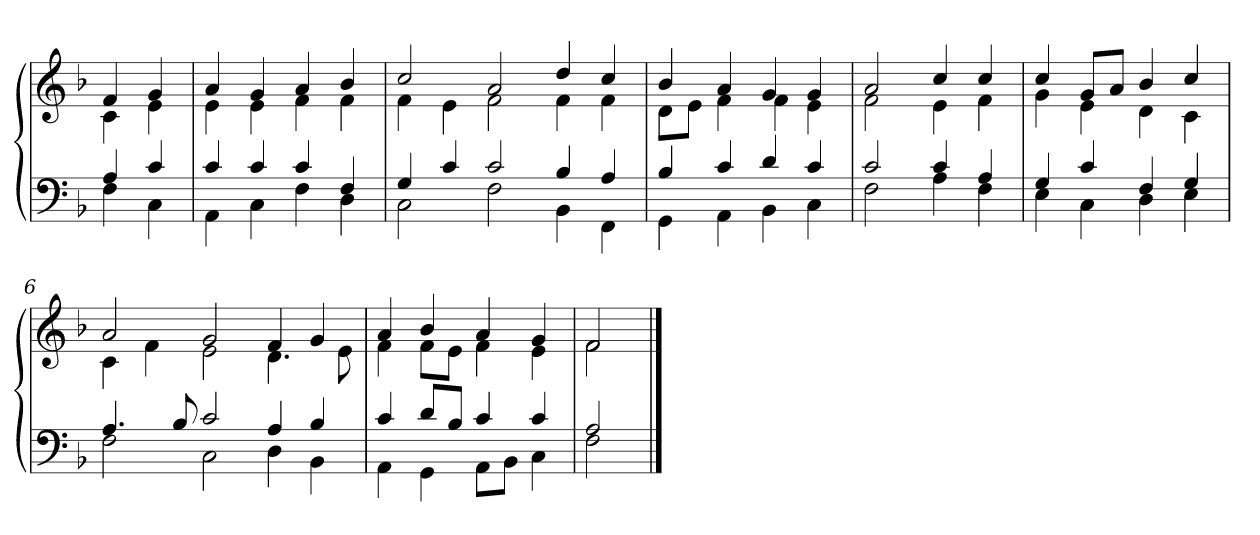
**kern	**kern
*part1	*part1
*staff2	*staff1
*clefF4	*clefG2
*k[b-]	*k[b-]
*F:	*F:
=	=
*^	*^
4A	4F	4f	4c
4c	4C	4g	4e
=1	=1	=1	=1
4c	4AA	4a	4e
4c	4C	4g	4e
4c	4F	4a	4f
4F	4D	4b-	4f
=2	=2	=2	=2
4G	2C	2cc	4f
4c	.	.	4e
2c	2F	2a	2f
4B-	4BB-	4dd	4f
4A	4FF	4cc	4f
=3	=3	=3	=3
4B-	4GG	4b-	8dL
.	.	.	8eJ
4c	4AA	4a	4f
4d	4BB-	4g	4f
4c	4C	4g	4e
=4	=4	=4	=4
2c	2F	2a	2f
4c	4A	4cc	4e
4A	4F	4cc	4f
=5	=5	=5	=5
4G	4E	4cc	4g
4c	4C	8gL	4e
.	.	8aJ	.
4F	4D	4b-	4d
4G	4E	4cc	4c
=6	=6	=6	=6
4.A	2F	2a	4c
.	.	.	4f
8B-	.	.	.
2c	2C	2g	2e
4A	4D	4f	4.d
4B-	4BB-	4g	.
.	.	.	8e
=7	=7	=7	=7
4c	4AA	4a	4f
8dL	4GG	4b-	8fL
8B-J	.	.	8eJ
4c	8AAL	4a	4f
.	8BB-J	.	.
4c	4C	4g	4e
=8	=8	=8	=8
2A	2F	2f	2f
*v	*v	*	*
*	*v	*v
==	==
*-	*-
